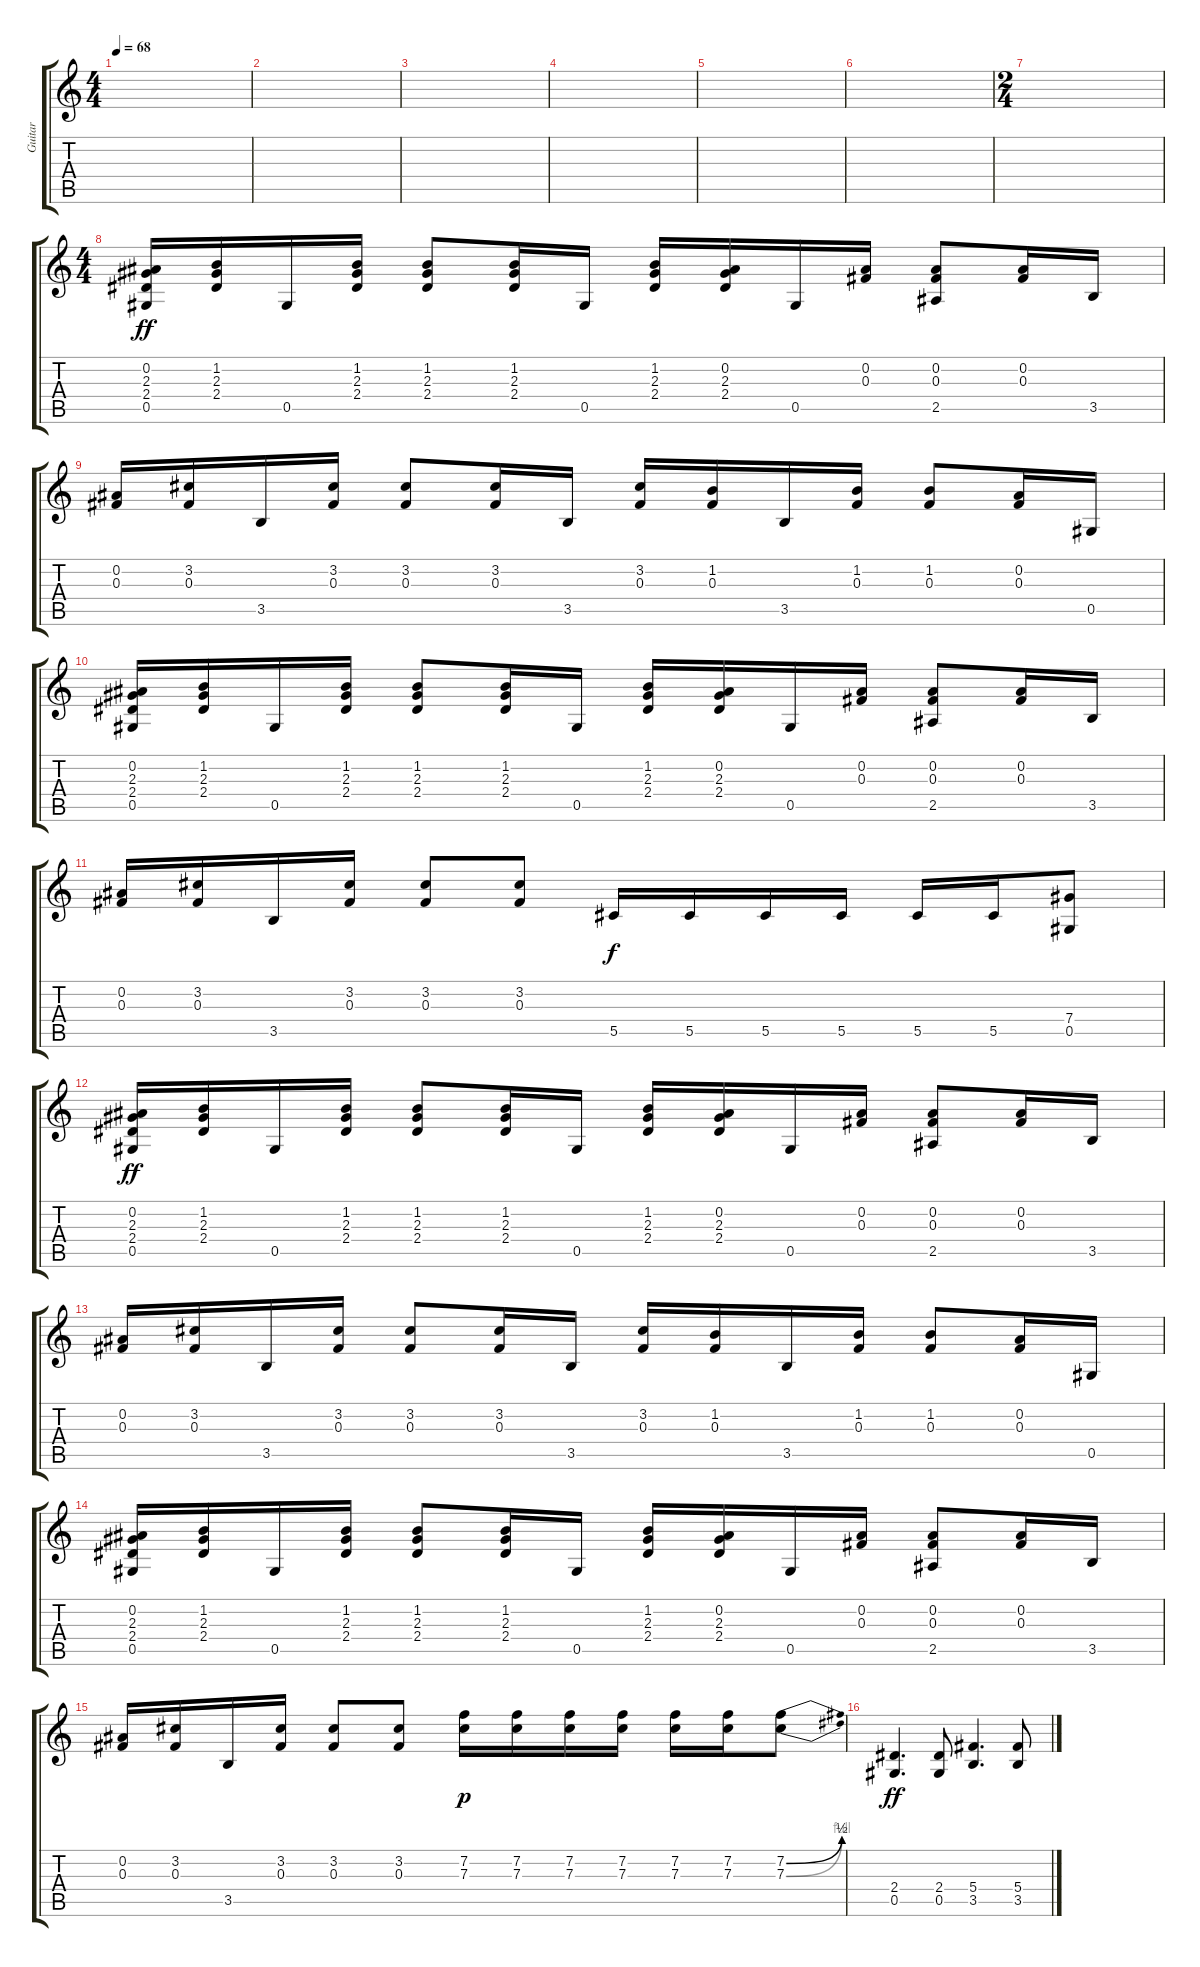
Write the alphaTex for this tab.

\track ("Guitar" "Guitar") {instrument overdrivenguitar}
\staff {score tabs}
\tuning (Eb4 Bb3 Gb3 Db3 Ab2 Eb2) {hide}
\ts (4 4)
\tempo 68
\clef g2
\ks c
|
|
|
|
|
|
\ts (2 4)
|
\ts (4 4)
(0.2 2.3 2.4 0.5).16{dy ff} (1.2 2.3 2.4).16 0.5.16 (1.2 2.3 2.4).16 (1.2 2.3 2.4).8 (1.2 2.3 2.4).16 0.5.16 (1.2 2.3 2.4).16 (0.2 2.3 2.4).16 0.5.16 (0.2 0.3).16 (0.2 0.3 2.5).8 (0.2 0.3).16 3.5.16 |
(0.2 0.3).16 (3.2 0.3).16 3.5.16 (3.2 0.3).16 (3.2 0.3).8 (3.2 0.3).16 3.5.16 (3.2 0.3).16 (1.2 0.3).16 3.5.16 (1.2 0.3).16 (1.2 0.3).8 (0.2 0.3).16 0.5.16 |
(0.2 2.3 2.4 0.5).16 (1.2 2.3 2.4).16 0.5.16 (1.2 2.3 2.4).16 (1.2 2.3 2.4).8 (1.2 2.3 2.4).16 0.5.16 (1.2 2.3 2.4).16 (0.2 2.3 2.4).16 0.5.16 (0.2 0.3).16 (0.2 0.3 2.5).8 (0.2 0.3).16 3.5.16 |
(0.2 0.3).16 (3.2 0.3).16 3.5.16 (3.2 0.3).16 (3.2 0.3).8 (3.2 0.3).8 5.5.16{dy f} 5.5.16 5.5.16 5.5.16 5.5.16 5.5.16 (7.4 0.5).8 |
(0.2 2.3 2.4 0.5).16{dy ff} (1.2 2.3 2.4).16 0.5.16 (1.2 2.3 2.4).16 (1.2 2.3 2.4).8 (1.2 2.3 2.4).16 0.5.16 (1.2 2.3 2.4).16 (0.2 2.3 2.4).16 0.5.16 (0.2 0.3).16 (0.2 0.3 2.5).8 (0.2 0.3).16 3.5.16 |
(0.2 0.3).16 (3.2 0.3).16 3.5.16 (3.2 0.3).16 (3.2 0.3).8 (3.2 0.3).16 3.5.16 (3.2 0.3).16 (1.2 0.3).16 3.5.16 (1.2 0.3).16 (1.2 0.3).8 (0.2 0.3).16 0.5.16 |
(0.2 2.3 2.4 0.5).16 (1.2 2.3 2.4).16 0.5.16 (1.2 2.3 2.4).16 (1.2 2.3 2.4).8 (1.2 2.3 2.4).16 0.5.16 (1.2 2.3 2.4).16 (0.2 2.3 2.4).16 0.5.16 (0.2 0.3).16 (0.2 0.3 2.5).8 (0.2 0.3).16 3.5.16 |
(0.2 0.3).16 (3.2 0.3).16 3.5.16 (3.2 0.3).16 (3.2 0.3).8 (3.2 0.3).8 (7.2 7.3).16{dy p} (7.2 7.3).16 (7.2 7.3).16 (7.2 7.3).16 (7.2 7.3).16 (7.2 7.3).16 (7.2{be (bend 0 0 60 2)} 7.3{be (bend 0 0 60 4)}).8 |
(2.4 0.5).4{d dy ff} (2.4 0.5).8 (5.4 3.5).4{d} (5.4 3.5).8
